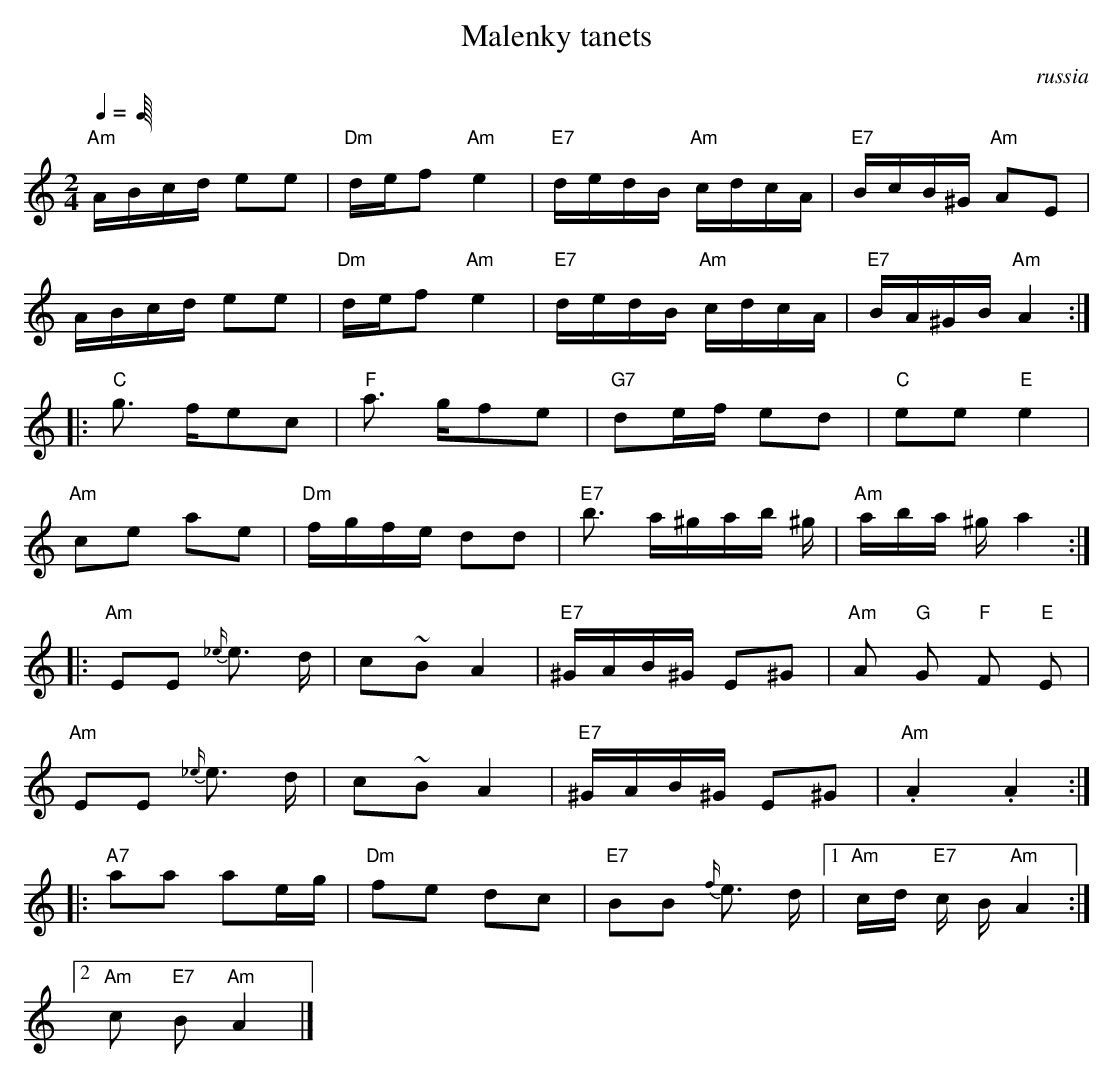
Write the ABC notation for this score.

X:1
T:Malenky tanets
O:russia
M:2/4
L:1/8
Q:1/4=
K:Am
V:1
"Am" A/B/c/d/ ee |"Dm" d/e/f "Am" e2 |"E7" d/e/d/B/ "Am" c/d/c/A/ |"E7" B/c/B/^G/ "Am" AE |
A/B/c/d/ ee |"Dm" d/e/f "Am" e2 |"E7" d/e/d/B/ "Am" c/d/c/A/ |"E7" B/A/^G/B/ "Am" A2 :| |:
"C" g3/2 f/ec |"F" a3/2 g/fe |"G7" de/f/ ed |"C" ee "E" e2 |
"Am" ce ae |"Dm" f/g/f/e/ dd |"E7" b3/2 a/^g/a/b/ ^g/|"Am" a/b/a/ ^g/a2 :| |:
"Am" EE {_e/}e3/2 d/|c~B A2 |"E7" ^G/A/B/^G/ E^G |"Am" A"G" G "F" F"E" E |
"Am" EE {_e/}e3/2 d/|c~B A2 |"E7" ^G/A/B/^G/ E^G |"Am" .A2 .A2 :| |:
"A7" aa ae/g/ |"Dm" fe dc |"E7" BB {f/}e3/2 d/|1 "Am" c/d/"E7" c/ B/"Am" A2 :|2
"Am" c"E7" B "Am" A2 |]
